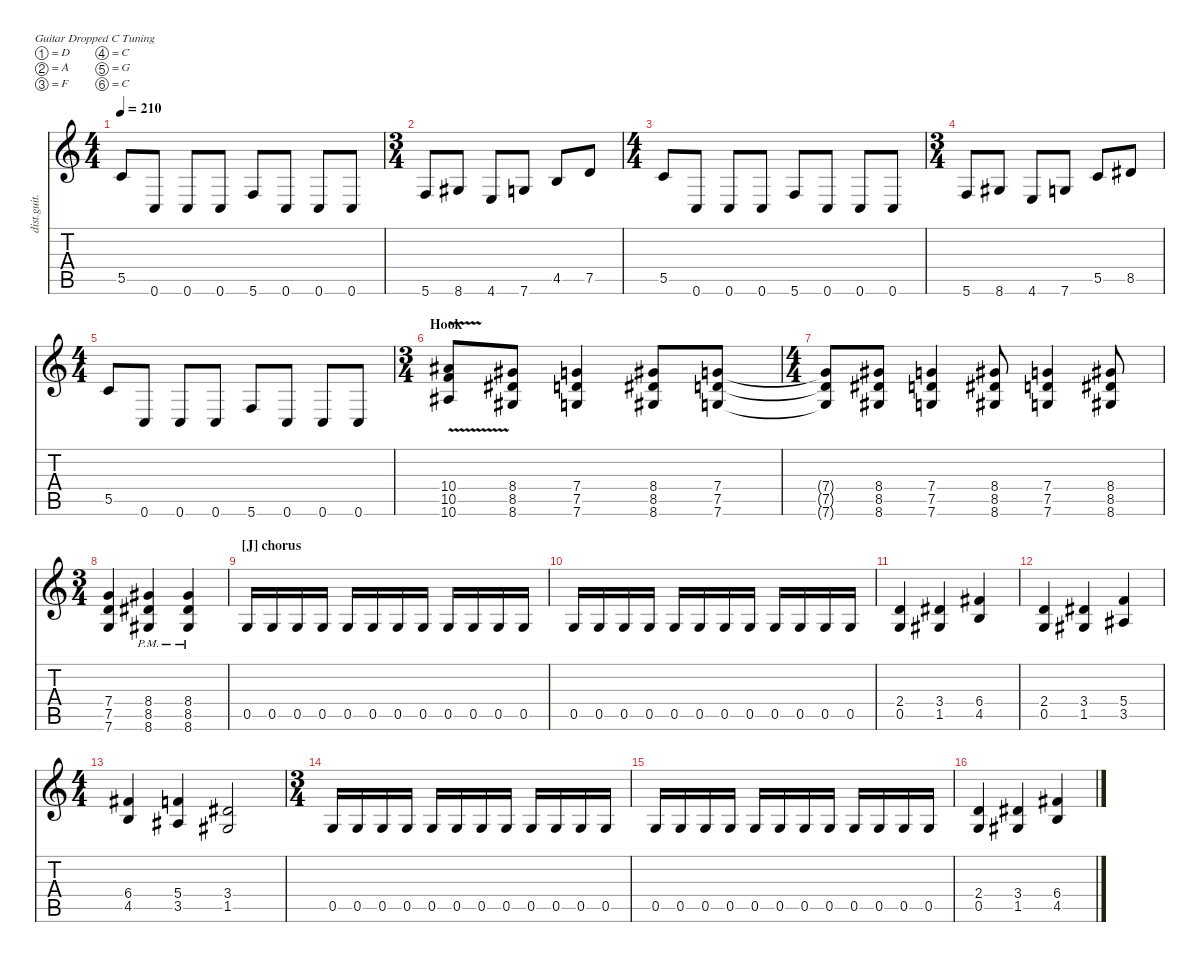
\defaultSystemsLayout 4
\hideDynamics
\bracketExtendMode nobrackets
\otherSystemsTrackNameOrientation horizontal
\track ("Distortion Guitar" "dist.guit.") {instrument distortionguitar}
\staff {score tabs}
\tuning (D4 A3 F3 C3 G2 C2)
\ts (4 4)
\beaming (8 2 2 2 2)
\tempo 210
\clef g2
\ks c
5.5.8{dy mf beam Up} 0.6.8{beam Up} 0.6.8{beam Up} 0.6.8{beam Up} 5.6.8{beam Up} 0.6.8{beam Up} 0.6.8{beam Up} 0.6.8{beam Up} |
\ts (3 4)
\beaming (8 2 2 2)
5.6.8{beam Up} 8.6{acc #}.8{beam Up} 4.6.8{beam Up} 7.6.8{beam Up} 4.5.8{beam Up} 7.5.8{beam Up} |
\ts (4 4)
\beaming (8 2 2 2 2)
5.5.8{beam Up} 0.6.8{beam Up} 0.6.8{beam Up} 0.6.8{beam Up} 5.6.8{beam Up} 0.6.8{beam Up} 0.6.8{beam Up} 0.6.8{beam Up} |
\ts (3 4)
\beaming (8 2 2 2)
5.6.8{beam Up} 8.6{acc #}.8{beam Up} 4.6.8{beam Up} 7.6.8{beam Up} 5.5.8{beam Up} 8.5{acc #}.8{beam Up} |
\ts (4 4)
\beaming (8 2 2 2 2)
5.5.8{beam Up} 0.6.8{beam Up} 0.6.8{beam Up} 0.6.8{beam Up} 5.6.8{beam Up} 0.6.8{beam Up} 0.6.8{beam Up} 0.6.8{beam Up} |
\ts (3 4)
\beaming (8 2 2 2)
\section ("" "Hook")
(10.6{acc #} 10.5{v} 10.4{acc #}).8{beam Up} (8.4{acc #} 8.5{acc #} 8.6{acc #}).8{beam Up} (7.6 7.5 7.4).4{beam Up} (8.4{acc #} 8.5{acc #} 8.6{acc #}).8{beam Up} (7.6 7.5 7.4).8{beam Up} |
\ts (4 4)
\beaming (8 2 2 2 2)
(7.6{t} 7.5{t} 7.4{t}).8{beam Up} (8.4{acc #} 8.5{acc #} 8.6{acc #}).8{beam Up} (7.6 7.5 7.4).4{beam Up} (8.4{acc #} 8.5{acc #} 8.6{acc #}).8{beam Up} (7.5 7.6 7.4).4{beam Up} (8.4{acc #} 8.5{acc #} 8.6{acc #}).8{beam Up} |
\ts (3 4)
\beaming (8 2 2 2)
(7.6 7.5 7.4).4{beam Up} (8.6{pm acc #} 8.5{pm acc #} 8.4{pm acc #}).4{beam Up} (8.4{pm acc #} 8.5{pm acc #} 8.6{pm acc #}).4{beam Up} |
\section ("J" "chorus")
0.5.16{beam Up} 0.5.16{beam Up} 0.5.16{beam Up} 0.5.16{beam Up} 0.5.16{beam Up} 0.5.16{beam Up} 0.5.16{beam Up} 0.5.16{beam Up} 0.5.16{beam Up} 0.5.16{beam Up} 0.5.16{beam Up} 0.5.16{beam Up} |
0.5.16{beam Up} 0.5.16{beam Up} 0.5.16{beam Up} 0.5.16{beam Up} 0.5.16{beam Up} 0.5.16{beam Up} 0.5.16{beam Up} 0.5.16{beam Up} 0.5.16{beam Up} 0.5.16{beam Up} 0.5.16{beam Up} 0.5.16{beam Up} |
(0.5 2.4).4{beam Up} (1.5{acc #} 3.4{acc #}).4{beam Up} (4.5 6.4{acc #}).4{beam Up} |
(0.5 2.4).4{beam Up} (1.5{acc #} 3.4{acc #}).4{beam Up} (3.5{acc #} 5.4).4{beam Up} |
\ts (4 4)
\beaming (8 2 2 2 2)
(4.5 6.4{acc #}).4{beam Up} (3.5{acc #} 5.4).4{beam Up} (1.5{acc #} 3.4{acc #}).2{beam Up} |
\ts (3 4)
\beaming (8 2 2 2)
0.5.16{beam Up} 0.5.16{beam Up} 0.5.16{beam Up} 0.5.16{beam Up} 0.5.16{beam Up} 0.5.16{beam Up} 0.5.16{beam Up} 0.5.16{beam Up} 0.5.16{beam Up} 0.5.16{beam Up} 0.5.16{beam Up} 0.5.16{beam Up} |
0.5.16{beam Up} 0.5.16{beam Up} 0.5.16{beam Up} 0.5.16{beam Up} 0.5.16{beam Up} 0.5.16{beam Up} 0.5.16{beam Up} 0.5.16{beam Up} 0.5.16{beam Up} 0.5.16{beam Up} 0.5.16{beam Up} 0.5.16{beam Up} |
(0.5 2.4).4{beam Up} (1.5{acc #} 3.4{acc #}).4{beam Up} (4.5 6.4{acc #}).4{beam Up}
